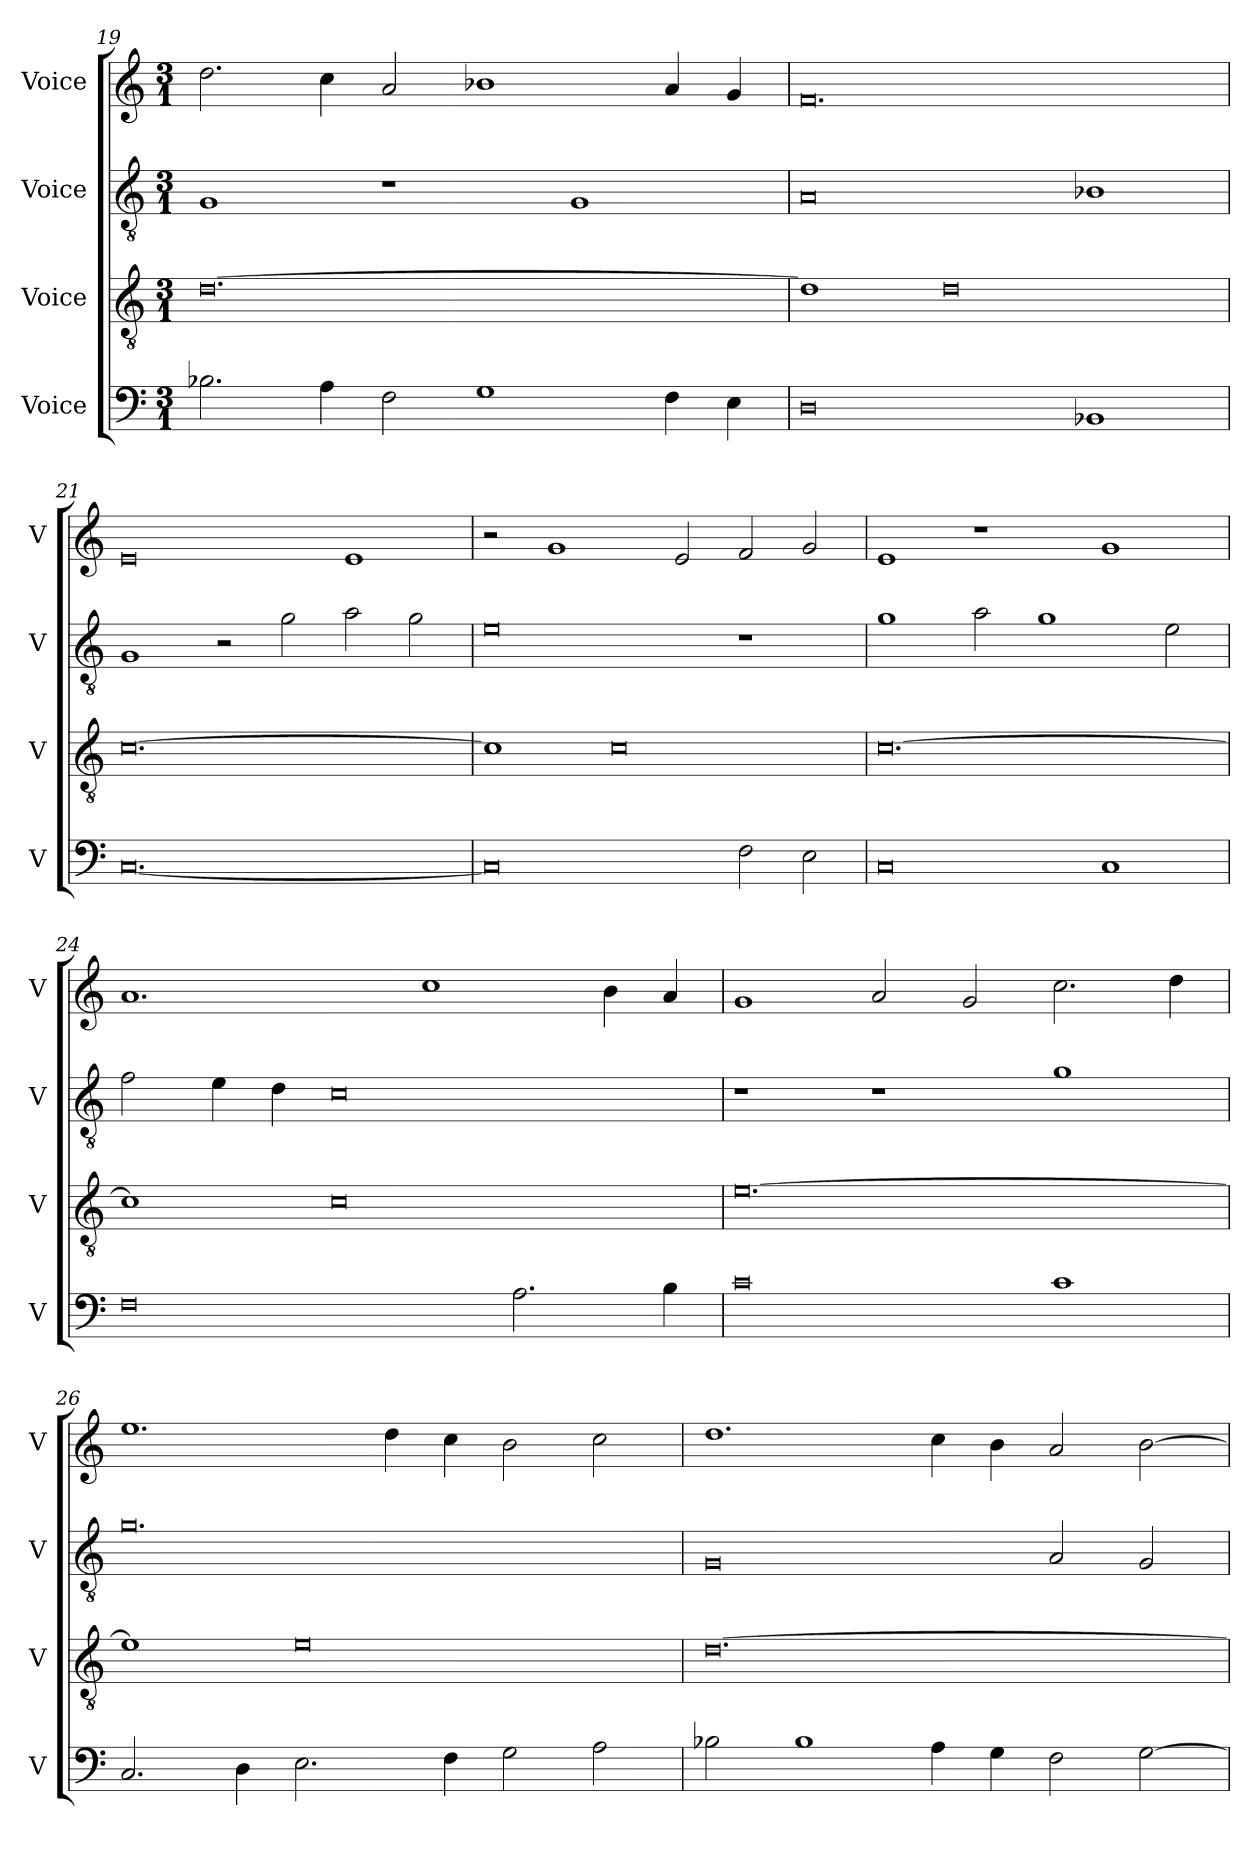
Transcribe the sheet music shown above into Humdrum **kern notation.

**kern	**kern	**kern	**kern
*part4	*part3	*part2	*part1
*staff4	*staff3	*staff2	*staff1
*I"Voice	*I"Voice	*I"Voice	*I"Voice
*I'V	*I'V	*I'V	*I'V
*clefF4	*clefGv2	*clefGv2	*clefG2
*k[]	*k[]	*k[]	*k[]
*M3/1	*M3/1	*M3/1	*M3/1
=19	=19	=19	=19
2.B-X\	[0.d	1G	2.dd\
4A\	.	.	4cc\
2F\	.	1r	2a/
1G	.	.	1b-X
.	.	1G	.
4F\	.	.	4a/
4E\	.	.	4g/
=20	=20	=20	=20
0D	1d]	0A	0.f
.	0d	.	.
1BB-X	.	1B-X	.
!!LO:LB:g=z
=21	=21	=21	=21
[0.C	[0.c	1G	0e
.	.	2r	.
.	.	2g\	.
.	.	2a\	1e
.	.	2g\	.
=22	=22	=22	=22
0C]	1c]	0e	2r
.	.	.	1g
.	0c	.	.
.	.	.	2e/
2F\	.	1r	2f/
2E\	.	.	2g/
=23	=23	=23	=23
0C	[0.c	1g	1e
.	.	2a\	1r
.	.	1g	.
1C	.	.	1g
.	.	2e\	.
!!LO:LB:g=z
=24	=24	=24	=24
0F	1c]	2f\	1.a
.	.	4e\	.
.	.	4d\	.
.	0c	0c	.
.	.	.	1cc
2.A\	.	.	.
.	.	.	4b\
4B\	.	.	4a/
=25	=25	=25	=25
0c	[0.e	1r	1g
.	.	1r	2a/
.	.	.	2g/
1c	.	1g	2.cc\
.	.	.	4dd\
!!LO:LB:g=z
=26	=26	=26	=26
2.C/	1e]	0.g	1.ee
4D\	.	.	.
2.E\	0e	.	.
.	.	.	4dd\
4F\	.	.	4cc\
2G\	.	.	2b\
2A\	.	.	2cc\
=27	=27	=27	=27
2B-X\	[0.d	0G	1.dd
1B-	.	.	.
4A\	.	.	4cc\
4G\	.	.	4b\
2F\	.	2A/	2a/
[2G\	.	2G/	[2b\
=	=	=	=
*-	*-	*-	*-
